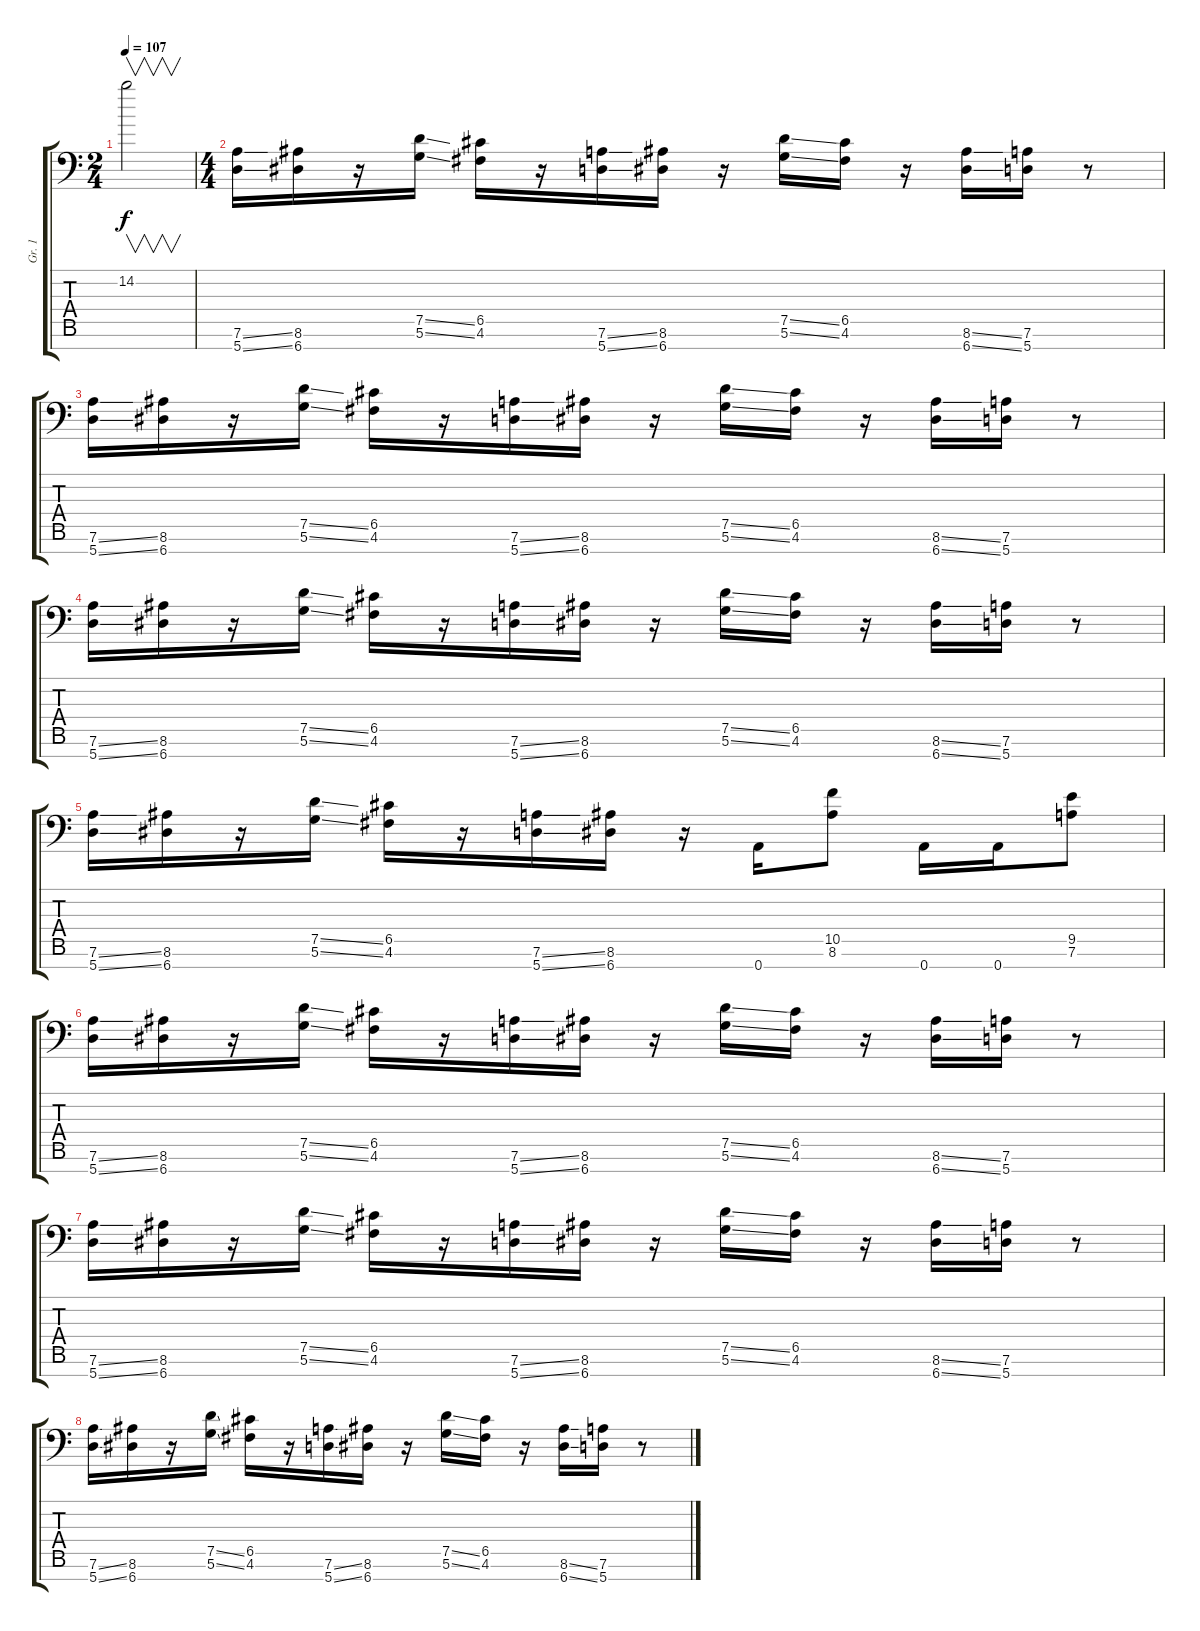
\track ("Gr. 1" "Gr. 1") {instrument overdrivenguitar}
\staff {score tabs}
\tuning (D4 A3 F3 C3 G2 D2 A1) {hide}
\ts (2 4)
\tempo 107
\clef f4
\ks c
14.2.2{v dy f} |
\ts (4 4)
(7.6{ss} 5.7{ss}).16 (8.6 6.7).16 r.16 (7.5{ss} 5.6{ss}).16 (6.5 4.6).16 r.16 (7.6{ss} 5.7{ss}).16 (8.6 6.7).16 r.16 (7.5{ss} 5.6{ss}).16 (6.5 4.6).16 r.16 (8.6{ss} 6.7{ss}).16 (7.6 5.7).16 r.8 |
(7.6{ss} 5.7{ss}).16 (8.6 6.7).16 r.16 (7.5{ss} 5.6{ss}).16 (6.5 4.6).16 r.16 (7.6{ss} 5.7{ss}).16 (8.6 6.7).16 r.16 (7.5{ss} 5.6{ss}).16 (6.5 4.6).16 r.16 (8.6{ss} 6.7{ss}).16 (7.6 5.7).16 r.8 |
(7.6{ss} 5.7{ss}).16 (8.6 6.7).16 r.16 (7.5{ss} 5.6{ss}).16 (6.5 4.6).16 r.16 (7.6{ss} 5.7{ss}).16 (8.6 6.7).16 r.16 (7.5{ss} 5.6{ss}).16 (6.5 4.6).16 r.16 (8.6{ss} 6.7{ss}).16 (7.6 5.7).16 r.8 |
(7.6{ss} 5.7{ss}).16 (8.6 6.7).16 r.16 (7.5{ss} 5.6{ss}).16 (6.5 4.6).16 r.16 (7.6{ss} 5.7{ss}).16 (8.6 6.7).16 r.16 0.7.16 (10.5 8.6).8 0.7.16 0.7.16 (9.5 7.6).8 |
(7.6{ss} 5.7{ss}).16 (8.6 6.7).16 r.16 (7.5{ss} 5.6{ss}).16 (6.5 4.6).16 r.16 (7.6{ss} 5.7{ss}).16 (8.6 6.7).16 r.16 (7.5{ss} 5.6{ss}).16 (6.5 4.6).16 r.16 (8.6{ss} 6.7{ss}).16 (7.6 5.7).16 r.8 |
(7.6{ss} 5.7{ss}).16 (8.6 6.7).16 r.16 (7.5{ss} 5.6{ss}).16 (6.5 4.6).16 r.16 (7.6{ss} 5.7{ss}).16 (8.6 6.7).16 r.16 (7.5{ss} 5.6{ss}).16 (6.5 4.6).16 r.16 (8.6{ss} 6.7{ss}).16 (7.6 5.7).16 r.8 |
(7.6{ss} 5.7{ss}).16 (8.6 6.7).16 r.16 (7.5{ss} 5.6{ss}).16 (6.5 4.6).16 r.16 (7.6{ss} 5.7{ss}).16 (8.6 6.7).16 r.16 (7.5{ss} 5.6{ss}).16 (6.5 4.6).16 r.16 (8.6{ss} 6.7{ss}).16 (7.6 5.7).16 r.8
